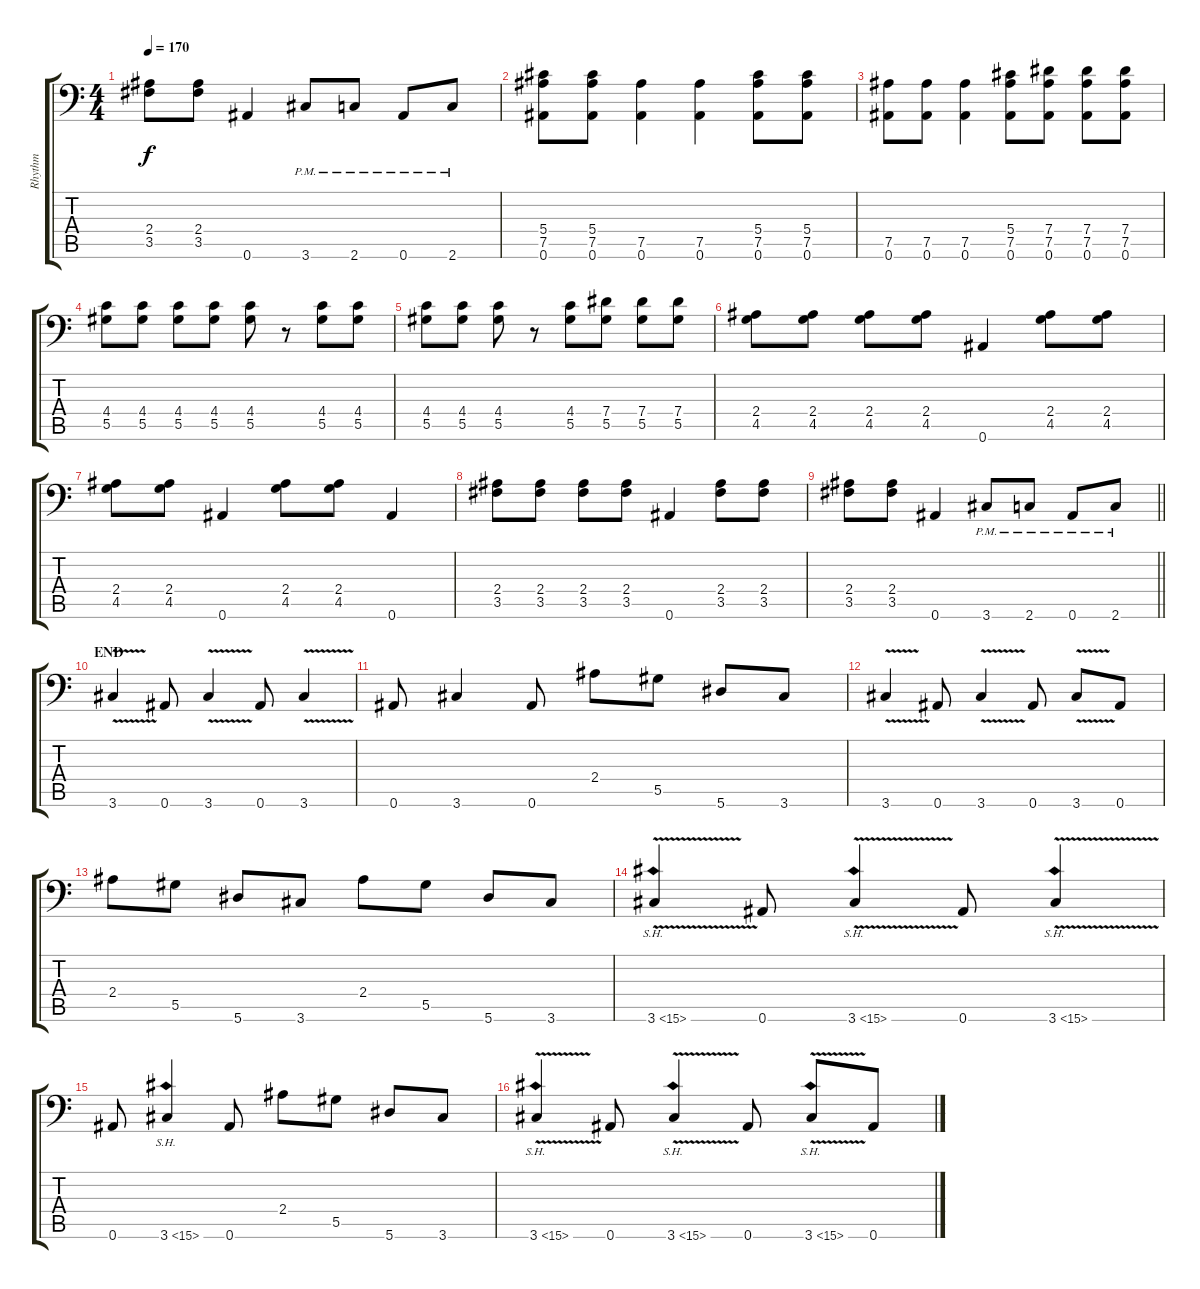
\track ("Rhythm" "Rhythm") {instrument distortionguitar}
\staff {score tabs}
\tuning (Bb3 F3 Db3 Ab2 Eb2 Bb1) {hide}
\ts (4 4)
\tempo 170
\clef f4
\ks c
(2.4 3.5).8{dy f} (2.4 3.5).8 0.6.4 3.6{pm}.8 2.6{pm}.8 0.6{pm}.8 2.6{pm}.8 |
(5.4 7.5 0.6).8 (5.4 7.5 0.6).8 (7.5 0.6).4 (7.5 0.6).4 (5.4 7.5 0.6).8 (5.4 7.5 0.6).8 |
(7.5 0.6).8 (7.5 0.6).8 (7.5 0.6).4 (5.4 7.5 0.6).8 (7.4 7.5 0.6).8 (7.4 7.5 0.6).8 (7.4 7.5 0.6).8 |
(4.4 5.5).8 (4.4 5.5).8 (4.4 5.5).8 (4.4 5.5).8 (4.4 5.5).8 r.8 (4.4 5.5).8 (4.4 5.5).8 |
(4.4 5.5).8 (4.4 5.5).8 (4.4 5.5).8 r.8 (4.4 5.5).8 (7.4 5.5).8 (7.4 5.5).8 (7.4 5.5).8 |
(2.4 4.5).8 (2.4 4.5).8 (2.4 4.5).8 (2.4 4.5).8 0.6.4 (2.4 4.5).8 (2.4 4.5).8 |
(2.4 4.5).8 (2.4 4.5).8 0.6.4 (2.4 4.5).8 (2.4 4.5).8 0.6.4 |
(2.4 3.5).8 (2.4 3.5).8 (2.4 3.5).8 (2.4 3.5).8 0.6.4 (2.4 3.5).8 (2.4 3.5).8 |
\barLineRight lightlight
(2.4 3.5).8 (2.4 3.5).8 0.6.4 3.6{pm}.8 2.6{pm}.8 0.6{pm}.8 2.6{pm}.8 |
\section ("" "END")
3.6{v}.4 0.6.8 3.6{v}.4 0.6.8 3.6{v}.4 |
0.6.8 3.6.4 0.6.8 2.4.8 5.5.8 5.6.8 3.6.8 |
3.6{v}.4 0.6.8 3.6{v}.4 0.6.8 3.6{v}.8 0.6.8 |
2.4.8 5.5.8 5.6.8 3.6.8 2.4.8 5.5.8 5.6.8 3.6.8 |
3.6{sh 12 v}.4 0.6.8 3.6{sh 12 v}.4 0.6.8 3.6{sh 12 v}.4 |
0.6.8 3.6{sh 12}.4 0.6.8 2.4.8 5.5.8 5.6.8 3.6.8 |
3.6{sh 12 v}.4 0.6.8 3.6{sh 12 v}.4 0.6.8 3.6{sh 12 v}.8 0.6.8
